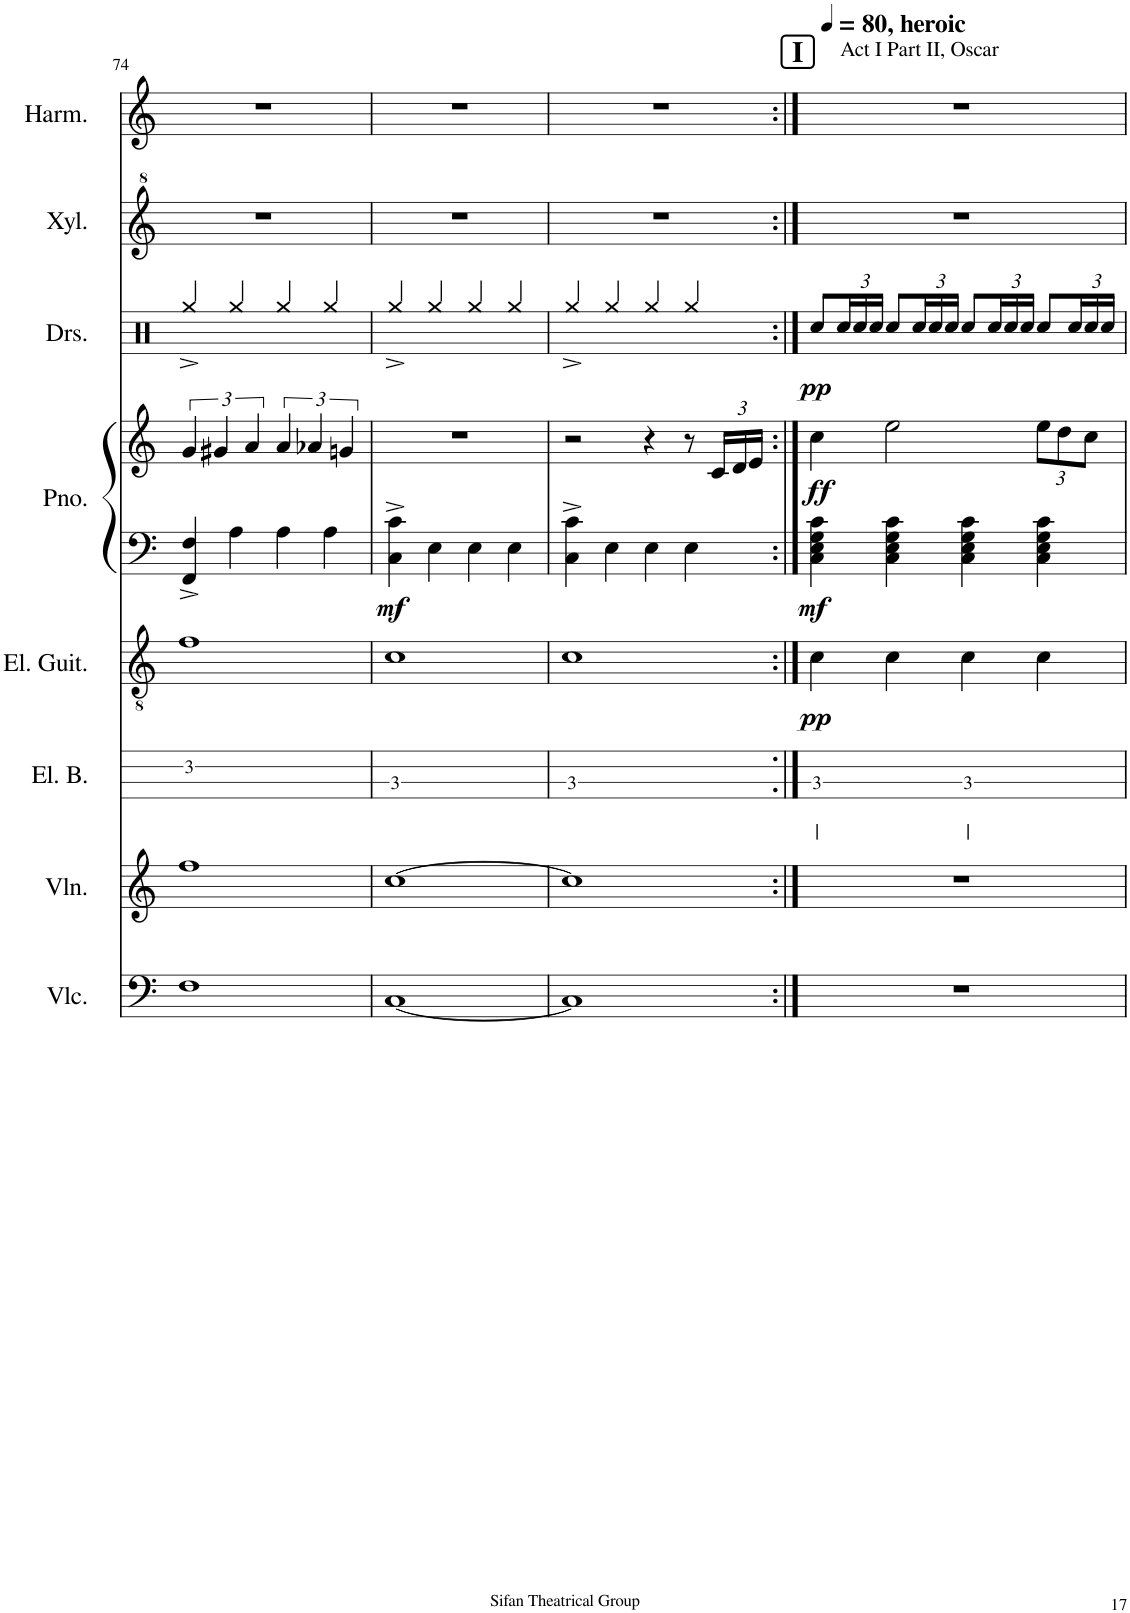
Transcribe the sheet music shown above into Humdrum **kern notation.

**kern	**kern	**kern	**kern	**dynam	**kern	**kern	**dynam	**kern	**dynam	**kern	**kern
*part8	*part7	*part6	*part5	*part5	*part4	*part4	*part4	*part3	*part3	*part2	*part1
*staff9	*staff8	*staff7	*staff6	*staff6	*staff5	*staff4	*staff4/5	*staff3	*staff3	*staff2	*staff1
*I"Violoncello	*I"Violin	*I"Electric Bass	*I"Electric Guitar	*	*I"Piano	*	*	*I"Drumset	*	*I"Xylophone	*I"Harmonica
*I'Vlc.	*I'Vln.	*I'El. B.	*I'El. Guit.	*	*I'Pno.	*	*	*I'Drs.	*	*I'Xyl.	*I'Harm.
!!LO:PB:g=z
*clefF4	*clefG2	*	*clefGv2	*	*clefF4	*clefG2	*	*clefX	*	*clefG^2	*clefG2
*k[]	*k[]	*k[]	*k[]	*	*k[]	*k[]	*	*k[]	*	*k[]	*k[]
*M4/4	*M4/4	*M4/4	*M4/4	*	*M4/4	*M4/4	*	*M4/4	*	*M4/4	*M4/4
=74	=74	=74	=74	=74	=74	=74	=74	=74	=74	=74	=74
1F	1ff	1FF	1f	.	4FF/^ 4F/^	6g/	.	4Rgg^/	.	1r	1r
.	.	.	.	.	.	6g#X/	.	.	.	.	.
.	.	.	.	.	4A\	.	.	4Rgg/	.	.	.
.	.	.	.	.	.	6a/	.	.	.	.	.
.	.	.	.	.	4A\	6a/	.	4Rgg/	.	.	.
.	.	.	.	.	.	6a-X/	.	.	.	.	.
.	.	.	.	.	4A\	.	.	4Rgg/	.	.	.
.	.	.	.	.	.	6gn/	.	.	.	.	.
=75	=75	=75	=75	=75	=75	=75	=75	=75	=75	=75	=75
!	!	!	!	!	!	!	!LO:DY:b=2	!	!	!	!
[1C	[1cc	1CC	1c	.	4C\^ 4c\^	1r	mf	4Rgg^/	.	1r	1r
.	.	.	.	.	4E\	.	.	4Rgg/	.	.	.
.	.	.	.	.	4E\	.	.	4Rgg/	.	.	.
.	.	.	.	.	4E\	.	.	4Rgg/	.	.	.
=76	=76	=76	=76	=76	=76	=76	=76	=76	=76	=76	=76
1C]	1cc]	1CC	1c	.	4C\^ 4c\^	2r	.	4Rgg^/	.	1r	1r
.	.	.	.	.	4E\	.	.	4Rgg/	.	.	.
.	.	.	.	.	4E\	4r	.	4Rgg/	.	.	.
.	.	.	.	.	4E\	8r	.	4Rgg/	.	.	.
*	*	*	*	*	*	*Xbrackettup	*	*	*	*	*
.	.	.	.	.	.	24c/LL	.	.	.	.	.
.	.	.	.	.	.	24d/	.	.	.	.	.
.	.	.	.	.	.	24e/JJ	.	.	.	.	.
=77:|!	=77:|!	=77:|!	=77:|!	=77:|!	=77:|!	=77:|!	=77:|!	=77:|!	=77:|!	=77:|!	=77:|!
!!LO:REH:place=s1:a:B:cj:fs=14:t=I
*	*	*	*	*	*	*	*	*	*	*	*MM80
!	!	!	!	!	!	!	!	!	!	!	!LO:TX:a:t=Act I Part II, Oscar
!	!	!	!	!	!	!	!	!	!	!	!LO:TX:a:B:t=, heroic
!	!	!	!	!LO:DY:b	!	!	!LO:DY:b=2	!	!	!	!
!	!	!	!	!	!	!	!LO:DY:n=1:b	!	!LO:DY:b	!	!
1r	1r	2CC\	4c\	pp	4C\ 4E\ 4G\ 4c\	4cc\	mf ff	8Rcc/L	pp	1r	1r
*	*	*	*	*	*	*	*	*Xbrackettup	*	*	*
.	.	.	.	.	.	.	.	24Rcc/L	.	.	.
.	.	.	.	.	.	.	.	24Rcc/	.	.	.
.	.	.	.	.	.	.	.	24Rcc/JJ	.	.	.
.	.	.	4c\	.	4C\ 4E\ 4G\ 4c\	2ee\	.	8Rcc/L	.	.	.
.	.	.	.	.	.	.	.	24Rcc/L	.	.	.
.	.	.	.	.	.	.	.	24Rcc/	.	.	.
.	.	.	.	.	.	.	.	24Rcc/JJ	.	.	.
.	.	2CC\	4c\	.	4C\ 4E\ 4G\ 4c\	.	.	8Rcc/L	.	.	.
.	.	.	.	.	.	.	.	24Rcc/L	.	.	.
.	.	.	.	.	.	.	.	24Rcc/	.	.	.
.	.	.	.	.	.	.	.	24Rcc/JJ	.	.	.
.	.	.	4c\	.	4C\ 4E\ 4G\ 4c\	12ee\L	.	8Rcc/L	.	.	.
.	.	.	.	.	.	12dd\	.	.	.	.	.
.	.	.	.	.	.	.	.	24Rcc/L	.	.	.
.	.	.	.	.	.	12cc\J	.	24Rcc/	.	.	.
.	.	.	.	.	.	.	.	24Rcc/JJ	.	.	.
=	=	=	=	=	=	=	=	=	=	=	=
*-	*-	*-	*-	*-	*-	*-	*-	*-	*-	*-	*-
